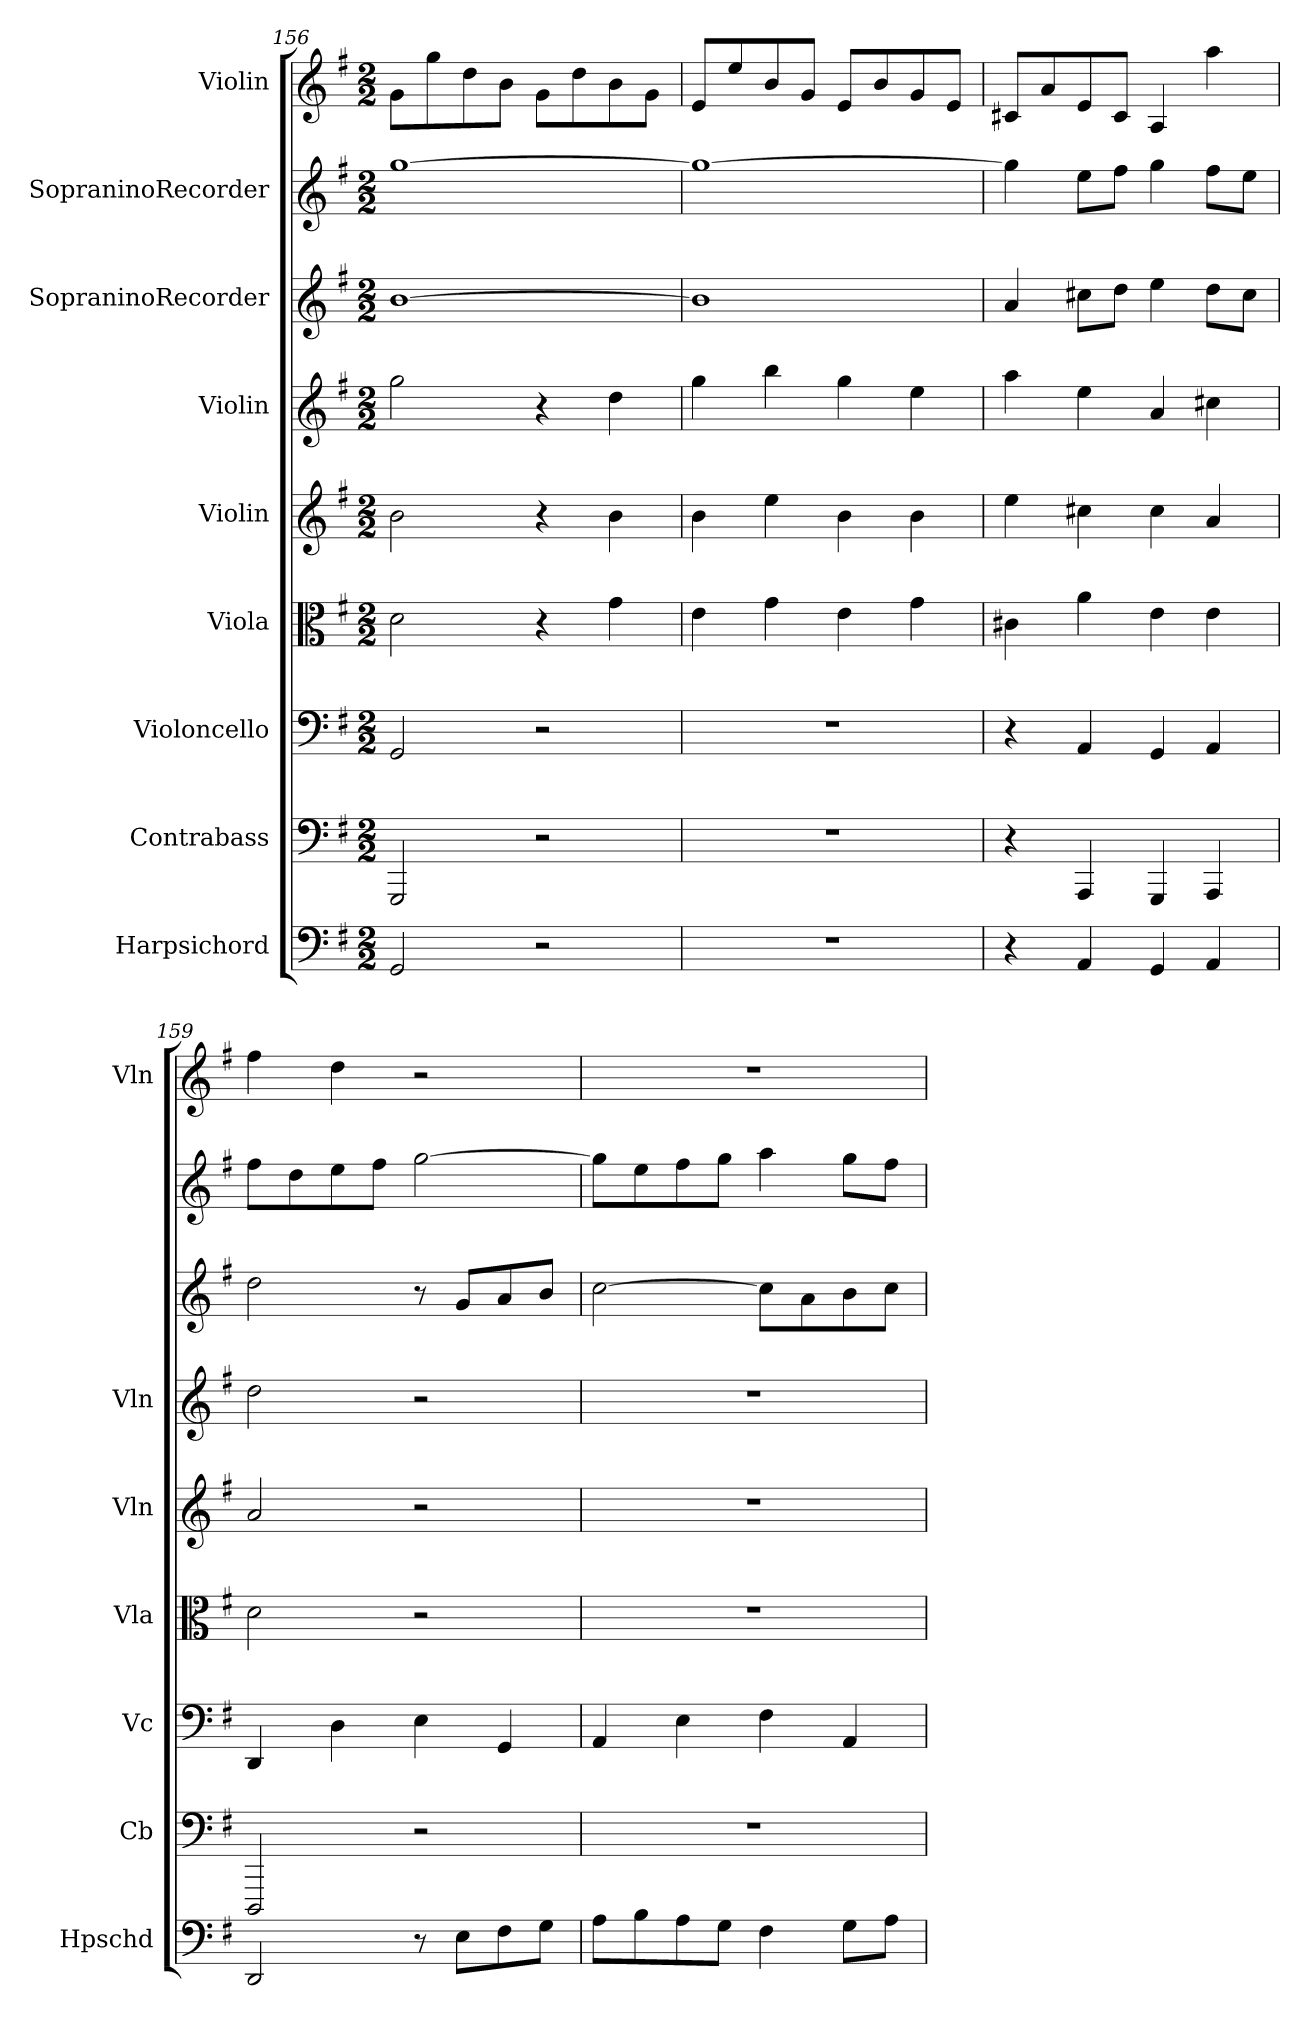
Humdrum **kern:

**kern	**kern	**kern	**kern	**kern	**kern	**kern	**kern	**kern
*part9	*part8	*part7	*part6	*part5	*part4	*part3	*part2	*part1
*staff9	*staff8	*staff7	*staff6	*staff5	*staff4	*staff3	*staff2	*staff1
*I"Harpsichord	*I"Contrabass	*I"Violoncello	*I"Viola	*I"Violin	*I"Violin	*I"SopraninoRecorder	*I"SopraninoRecorder	*I"Violin
*I'Hpschd	*I'Cb	*I'Vc	*I'Vla	*I'Vln	*I'Vln	*	*	*I'Vln
*clefF4	*clefF4	*clefF4	*clefC3	*clefG2	*clefG2	*clefG2	*clefG2	*clefG2
*k[f#]	*k[f#]	*k[f#]	*k[f#]	*k[f#]	*k[f#]	*k[f#]	*k[f#]	*k[f#]
*G:	*G:	*G:	*G:	*G:	*G:	*G:	*G:	*G:
*M2/2	*M2/2	*M2/2	*M2/2	*M2/2	*M2/2	*M2/2	*M2/2	*M2/2
=156	=156	=156	=156	=156	=156	=156	=156	=156
2GG/	2GGG/	2GG/	2d\	2b\	2gg\	[1b\	[1gg\	8g\L
.	.	.	.	.	.	.	.	8gg\
.	.	.	.	.	.	.	.	8dd\
.	.	.	.	.	.	.	.	8b\J
2r	2r	2r	4r	4r	4r	.	.	8g\L
.	.	.	.	.	.	.	.	8dd\
.	.	.	4g\	4b\	4dd\	.	.	8b\
.	.	.	.	.	.	.	.	8g\J
=157	=157	=157	=157	=157	=157	=157	=157	=157
1r	1r	1r	4e\	4b\	4gg\	1b\]	1gg\_	8e/L
.	.	.	.	.	.	.	.	8ee/
.	.	.	4g\	4ee\	4bb\	.	.	8b/
.	.	.	.	.	.	.	.	8g/J
.	.	.	4e\	4b\	4gg\	.	.	8e/L
.	.	.	.	.	.	.	.	8b/
.	.	.	4g\	4b\	4ee\	.	.	8g/
.	.	.	.	.	.	.	.	8e/J
=158	=158	=158	=158	=158	=158	=158	=158	=158
4r	4r	4r	4c#X\	4ee\	4aa\	4a/	4gg\]	8c#X/L
.	.	.	.	.	.	.	.	8a/
4AA/	4AAA/	4AA/	4a\	4cc#X\	4ee\	8cc#X\L	8ee\L	8e/
.	.	.	.	.	.	8dd\J	8ff#\J	8c#/J
4GG/	4GGG/	4GG/	4e\	4cc#\	4a/	4ee\	4gg\	4A/
4AA/	4AAA/	4AA/	4e\	4a/	4cc#X\	8dd\L	8ff#\L	4aa\
.	.	.	.	.	.	8cc#\J	8ee\J	.
=159	=159	=159	=159	=159	=159	=159	=159	=159
2DD/	2DDD/	4DD/	2d\	2a/	2dd\	2dd\	8ff#\L	4ff#\
.	.	.	.	.	.	.	8dd\	.
.	.	4D\	.	.	.	.	8ee\	4dd\
.	.	.	.	.	.	.	8ff#\J	.
8r	2r	4E\	2r	2r	2r	8r	[2gg\	2r
8E\L	.	.	.	.	.	8g/L	.	.
8F#\	.	4GG/	.	.	.	8a/	.	.
8G\J	.	.	.	.	.	8b/J	.	.
=160	=160	=160	=160	=160	=160	=160	=160	=160
8A\L	1r	4AA/	1r	1r	1r	[2cc\	8gg\L]	1r
8B\	.	.	.	.	.	.	8ee\	.
8A\	.	4E\	.	.	.	.	8ff#\	.
8G\J	.	.	.	.	.	.	8gg\J	.
4F#\	.	4F#\	.	.	.	8cc\L]	4aa\	.
.	.	.	.	.	.	8a\	.	.
8G\L	.	4AA/	.	.	.	8b\	8gg\L	.
8A\J	.	.	.	.	.	8cc\J	8ff#\J	.
=	=	=	=	=	=	=	=	=
*-	*-	*-	*-	*-	*-	*-	*-	*-
